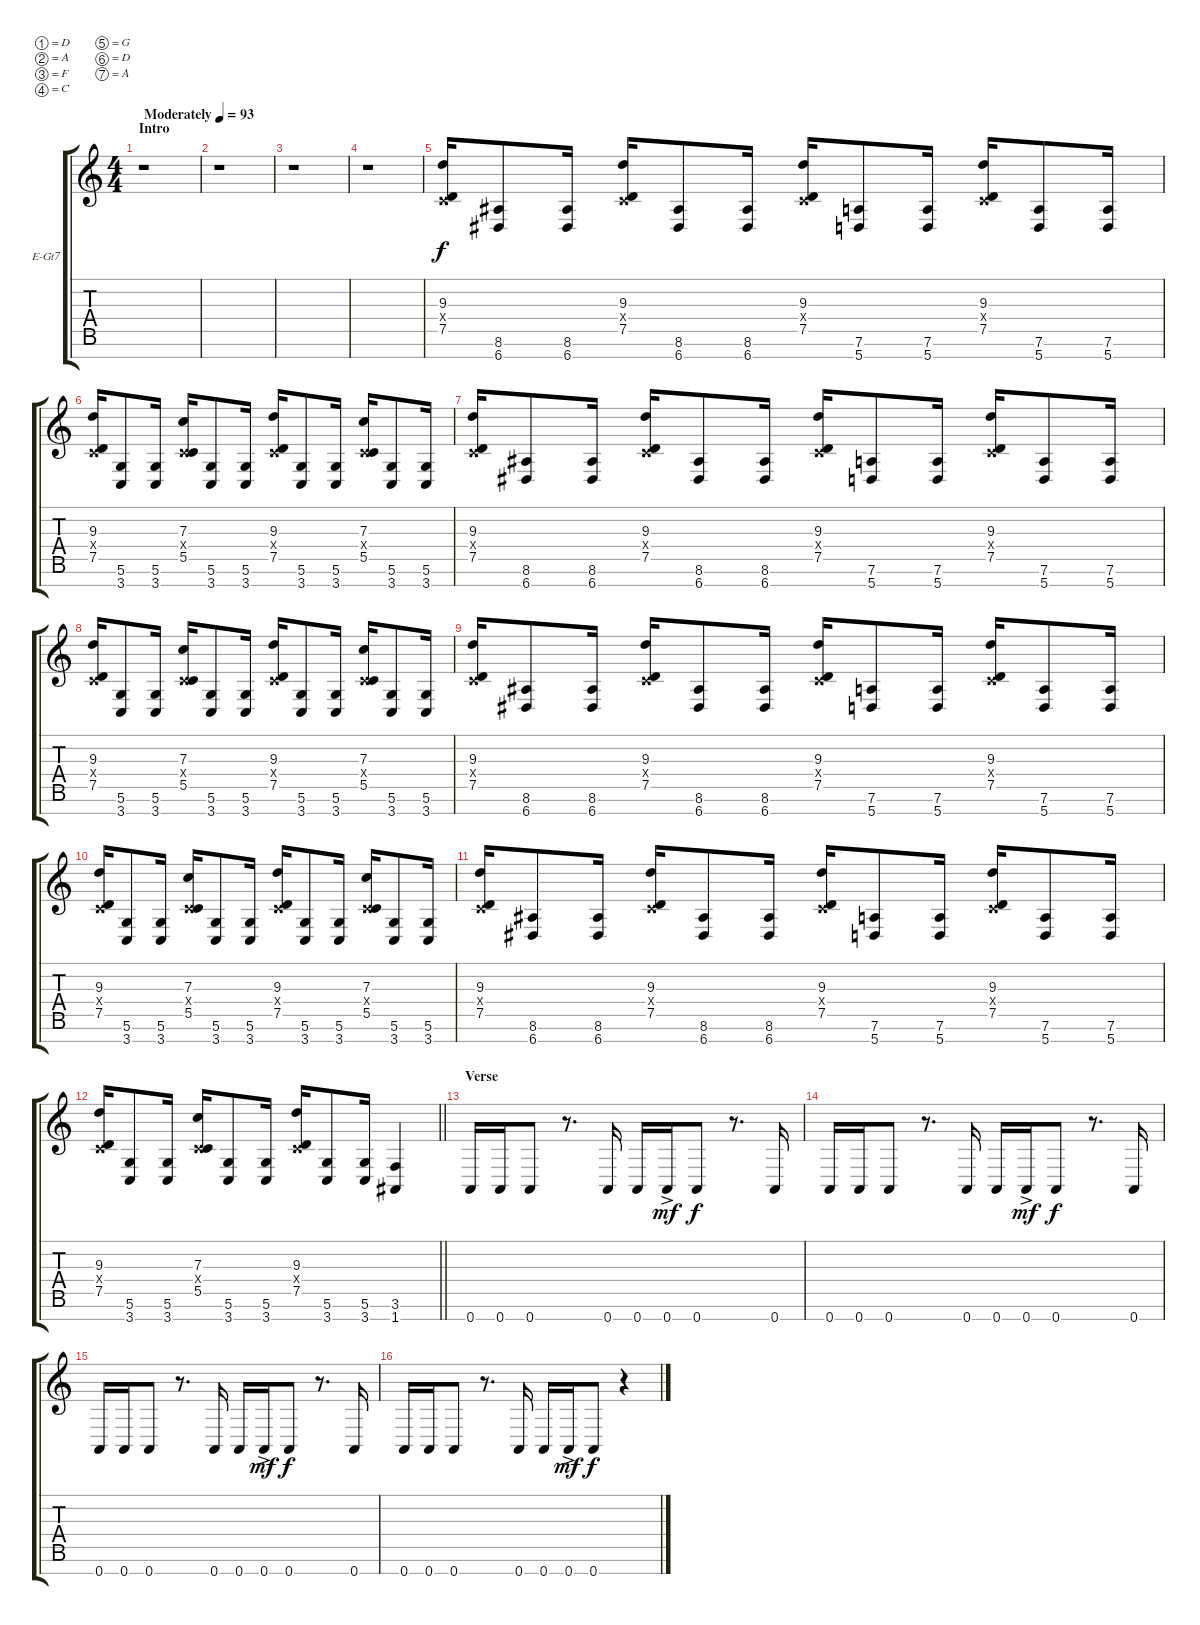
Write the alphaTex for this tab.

\bracketExtendMode groupsimilarinstruments
\firstSystemTrackNameOrientation horizontal
\otherSystemsTrackNameOrientation horizontal
\track ("Electric Guitar 2" "E-Gt7") {instrument distortionguitar}
\staff {score tabs}
\tuning (D4 A3 F3 C3 G2 D2 A1)
\ts (4 4)
\beaming (8 2 2 2 2)
\section ("" "Intro")
\tempo (93 "Moderately")
\clef g2
\ks c
r.1{dy f instrument distortionguitar} |
r.1 |
r.1 |
r.1 |
(9.3 0.4{x} 7.5).16 (8.6 6.7).8 (8.6 6.7).16 (9.3 0.4{x} 7.5).16 (8.6 6.7).8 (8.6 6.7).16 (9.3 0.4{x} 7.5).16 (7.6 5.7).8 (7.6 5.7).16 (9.3 0.4{x} 7.5).16 (7.6 5.7).8 (7.6 5.7).16 |
(9.3 0.4{x} 7.5).16 (5.6 3.7).8 (5.6 3.7).16 (7.3 0.4{x} 5.5).16 (5.6 3.7).8 (5.6 3.7).16 (9.3 0.4{x} 7.5).16 (5.6 3.7).8 (5.6 3.7).16 (7.3 0.4{x} 5.5).16 (5.6 3.7).8 (5.6 3.7).16 |
(9.3 0.4{x} 7.5).16 (8.6 6.7).8 (8.6 6.7).16 (9.3 0.4{x} 7.5).16 (8.6 6.7).8 (8.6 6.7).16 (9.3 0.4{x} 7.5).16 (7.6 5.7).8 (7.6 5.7).16 (9.3 0.4{x} 7.5).16 (7.6 5.7).8 (7.6 5.7).16 |
(9.3 0.4{x} 7.5).16 (5.6 3.7).8 (5.6 3.7).16 (7.3 0.4{x} 5.5).16 (5.6 3.7).8 (5.6 3.7).16 (9.3 0.4{x} 7.5).16 (5.6 3.7).8 (5.6 3.7).16 (7.3 0.4{x} 5.5).16 (5.6 3.7).8 (5.6 3.7).16 |
(9.3 0.4{x} 7.5).16 (8.6 6.7).8 (8.6 6.7).16 (9.3 0.4{x} 7.5).16 (8.6 6.7).8 (8.6 6.7).16 (9.3 0.4{x} 7.5).16 (7.6 5.7).8 (7.6 5.7).16 (9.3 0.4{x} 7.5).16 (7.6 5.7).8 (7.6 5.7).16 |
(9.3 0.4{x} 7.5).16 (5.6 3.7).8 (5.6 3.7).16 (7.3 0.4{x} 5.5).16 (5.6 3.7).8 (5.6 3.7).16 (9.3 0.4{x} 7.5).16 (5.6 3.7).8 (5.6 3.7).16 (7.3 0.4{x} 5.5).16 (5.6 3.7).8 (5.6 3.7).16 |
(9.3 0.4{x} 7.5).16 (8.6 6.7).8 (8.6 6.7).16 (9.3 0.4{x} 7.5).16 (8.6 6.7).8 (8.6 6.7).16 (9.3 0.4{x} 7.5).16 (7.6 5.7).8 (7.6 5.7).16 (9.3 0.4{x} 7.5).16 (7.6 5.7).8 (7.6 5.7).16 |
\barLineRight lightlight
(9.3 0.4{x} 7.5).16 (5.6 3.7).8 (5.6 3.7).16 (7.3 0.4{x} 5.5).16 (5.6 3.7).8 (5.6 3.7).16 (9.3 0.4{x} 7.5).16 (5.6 3.7).8 (5.6 3.7).16 (3.6 1.7).4 |
\section ("" "Verse")
0.7.16 0.7.16 0.7.8 r.8{d} 0.7.16 0.7.16 0.7{ac}.16{dy mf} 0.7.8{dy f} r.8{d} 0.7.16 |
0.7.16 0.7.16 0.7.8 r.8{d} 0.7.16 0.7.16 0.7{ac}.16{dy mf} 0.7.8{dy f} r.8{d} 0.7.16 |
0.7.16 0.7.16 0.7.8 r.8{d} 0.7.16 0.7.16 0.7{ac}.16{dy mf} 0.7.8{dy f} r.8{d} 0.7.16 |
0.7.16 0.7.16 0.7.8 r.8{d} 0.7.16 0.7.16 0.7{ac}.16{dy mf} 0.7.8{dy f} r.4
